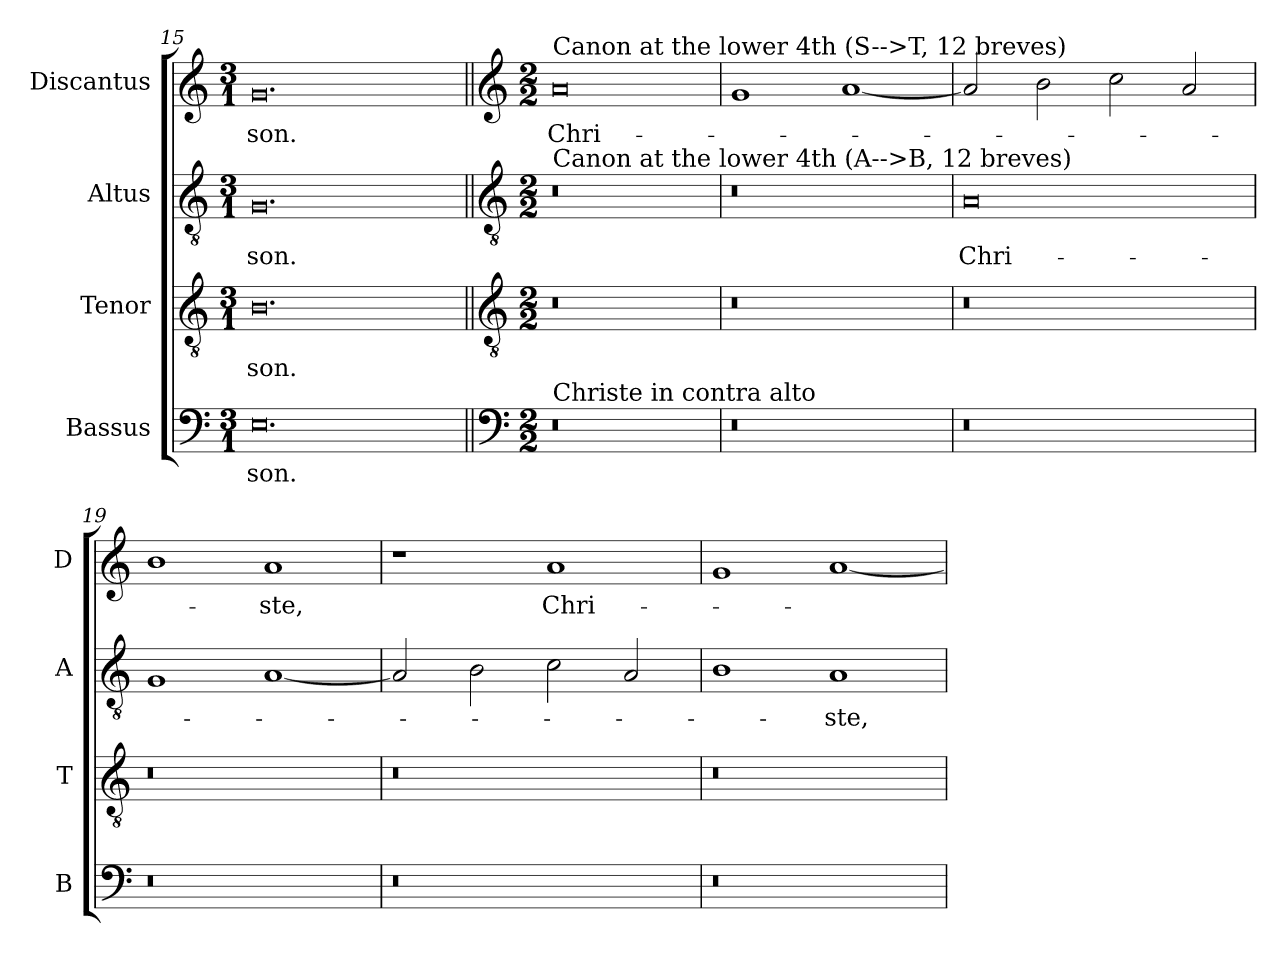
**kern	**text	**kern	**text	**kern	**text	**kern	**text
*part4	*part4	*part3	*part3	*part2	*part2	*part1	*part1
*staff4	*staff4	*staff3	*staff3	*staff2	*staff2	*staff1	*staff1
*I"Bassus	*	*I"Tenor	*	*I"Altus	*	*I"Discantus	*
*I'B	*	*I'T	*	*I'A	*	*I'D	*
*clefF4	*	*clefGv2	*	*clefGv2	*	*clefG2	*
*k[]	*	*k[]	*	*k[]	*	*k[]	*
*M3/1	*	*M3/1	*	*M3/1	*	*M3/1	*
=15	=15	=15	=15	=15	=15	=15	=15
0.E	-son.	0.B	-son.	0.G	-son.	0.g	-son.
!!LO:LB:g=z
=16||	=16||	=16||	=16||	=16||	=16||	=16||	=16||
*clefF4	*	*clefGv2	*	*clefGv2	*	*clefG2	*
*k[]	*	*k[]	*	*k[]	*	*k[]	*
*M2/2	*	*M2/2	*	*M2/2	*	*M2/2	*
!	!	!	!	!	!	!LO:TX:a:t=Canon at the lower 4th (S-->T, 12 breves)	!
!	!	!	!	!LO:TX:a:t=Canon at the lower 4th (A-->B, 12 breves)	!	!	!
!LO:TX:a:t=Christe in contra alto	!	!	!	!	!	!	!
0r	.	0r	.	0r	.	0a	Chri-
=17	=17	=17	=17	=17	=17	=17	=17
0r	.	0r	.	0r	.	1g	.
.	.	.	.	.	.	[1a	.
=18	=18	=18	=18	=18	=18	=18	=18
0r	.	0r	.	0A	Chri-	2a/]	.
.	.	.	.	.	.	2b\	.
.	.	.	.	.	.	2cc\	.
.	.	.	.	.	.	2a/	.
=19	=19	=19	=19	=19	=19	=19	=19
0r	.	0r	.	1G	.	1b	.
.	.	.	.	[1A	.	1a	-ste,
=20	=20	=20	=20	=20	=20	=20	=20
0r	.	0r	.	2A/]	.	1r	.
.	.	.	.	2B\	.	.	.
.	.	.	.	2c\	.	1a	Chri-
.	.	.	.	2A/	.	.	.
=21	=21	=21	=21	=21	=21	=21	=21
0r	.	0r	.	1B	.	1g	.
.	.	.	.	1A	-ste,	[1a	.
=	=	=	=	=	=	=	=
*-	*-	*-	*-	*-	*-	*-	*-
